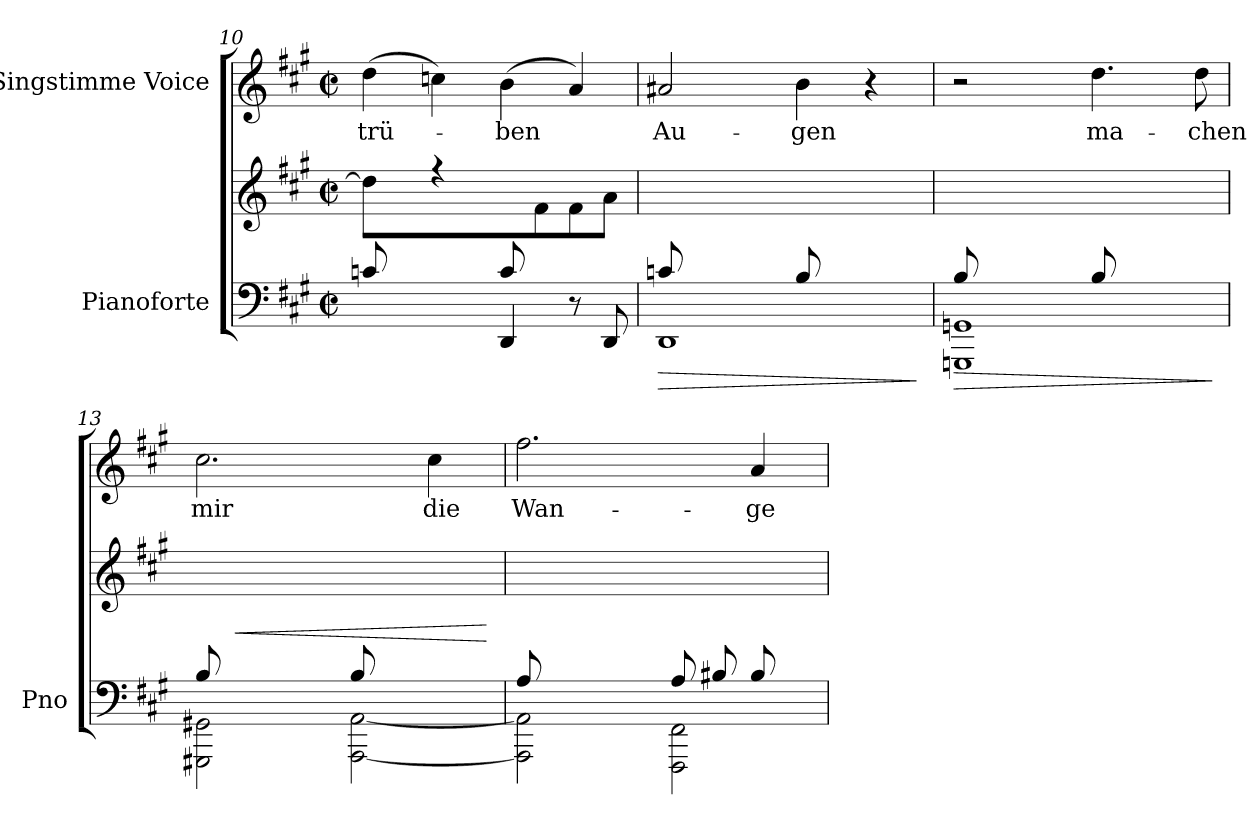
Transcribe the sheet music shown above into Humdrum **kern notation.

**kern	**kern	**dynam	**kern	**text
*part2	*part2	*part2	*part1	*part1
*staff3	*staff2	*staff2/3	*staff1	*staff1
*I"Pianoforte	*	*	*I"Singstimme Voice	*
*I'Pno	*	*	*	*
*clefF4	*clefG2	*	*clefG2	*
*k[f#c#g#]	*k[f#c#g#]	*	*k[f#c#g#]	*
*M2/2	*M2/2	*	*M2/2	*
*met(c|)	*met(c|)	*	*met(c|)	*
=10	=10	=10	=10	=10
*^	*^	*	*	*
2ryy	8cn/L	4dd/]	8ryy	.	(4dd\	trü-
.	4.ryy	.	8f#\	.	.	.
.	.	4r	8f#\	.	4ccn\)	.
.	.	.	8a\J	.	.	.
8c/L	4DD/	8ryy	2ryy	.	(4b\	-ben
4.ryy	.	8f#\	.	.	.	.
.	8r	8f#\	.	.	4a/)	.
.	8DD/	8a\J	.	.	.	.
*	*	*v	*v	*	*	*
=11	=11	=11	=11	=11	=11
!	!	!	!LO:HP:b=2	!	!
8cn/L	1DD	8ryy	>	2a#X/	Au-
4.ryy	.	8f#\	.	.	.
.	.	8f#\	.	.	.
.	.	8a#X\J	.	.	.
8B/L	.	8ryy	.	4b\	-gen
4.ryy	.	8gn\	.	.	.
.	.	8g\	.	4r	.
.	.	8b\J	.	.	.
*v	*v	*	*	*	*
.	.	]	.	.
=12	=12	=12	=12	=12
!	!	!LO:HP:b=2	!	!
*^	*	*	*	*
8B/L	1GGGn 1GGn	8ryy	>	2r	.
4.ryy	.	8f#\	.	.	.
.	.	8f#\	.	.	.
.	.	8b\J	.	.	.
8B/L	.	8ryy	.	4.dd\	ma-
4.ryy	.	8fn\	.	.	.
.	.	8f\	.	.	.
.	.	8b\J	.	8dd\	-chen
*v	*v	*	*	*	*
.	.	]	.	.
=13	=13	=13	=13	=13
*^	*	*	*	*
8B/L	2GGG#X\ 2GG#X\	8ryy	.	2.cc#\	mir
!	!	!	!LO:HP:b	!	!
4.ryy	.	8e#X\	<	.	.
.	.	8e#\	.	.	.
.	.	8b\J	.	.	.
8B/L	[2AAA\ [<2AA\	8ryy	.	.	.
4.ryy	.	8e#\	.	.	.
.	.	8e#\	.	4cc#\	die
.	.	8g#X\J	.	.	.
*v	*v	*	*	*	*
.	.	[	.	.
=14	=14	=14	=14	=14
*^	*	*	*	*
8A/L	2AAA\] 2AA\]	8ryy	.	2.ff#\	Wan-
4.ryy	.	8f#\	.	.	.
.	.	8f#\	.	.	.
.	.	8a\J	.	.	.
8A/L	2FFF#\ 2FF#\	4.ryy	.	.	.
8B#X/	.	.	.	.	.
8B#/	.	.	.	4a/	-ge
8ryy	.	8d#X\J	.	.	.
*v	*v	*	*	*	*
=	=	=	=	=
*-	*-	*-	*-	*-
